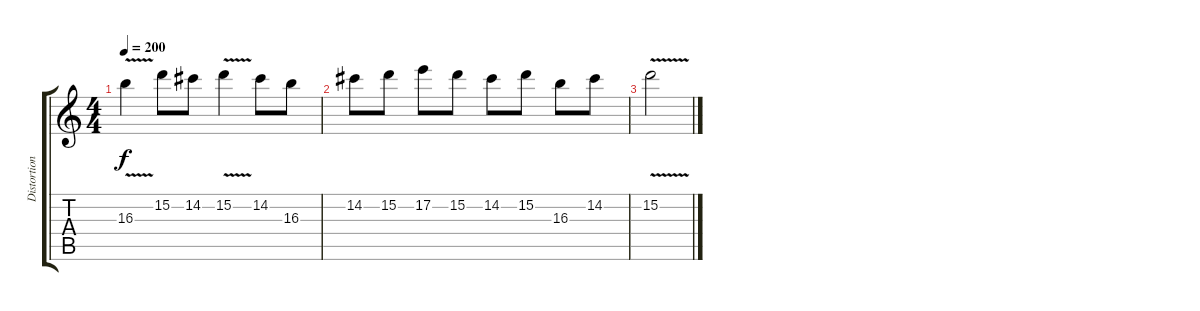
\track ("Distortion Guitar" "Distortion") {instrument distortionguitar}
\staff {score tabs}
\tuning (E4 B3 G3 D3 A2 E2) {hide}
\ts (4 4)
\tempo 200
\clef g2
\ks c
16.3{v}.4{dy f} 15.2.8 14.2.8 15.2{v}.4 14.2.8 16.3.8 |
14.2.8 15.2.8 17.2.8 15.2.8 14.2.8 15.2.8 16.3.8 14.2.8 |
15.2{v}.2
